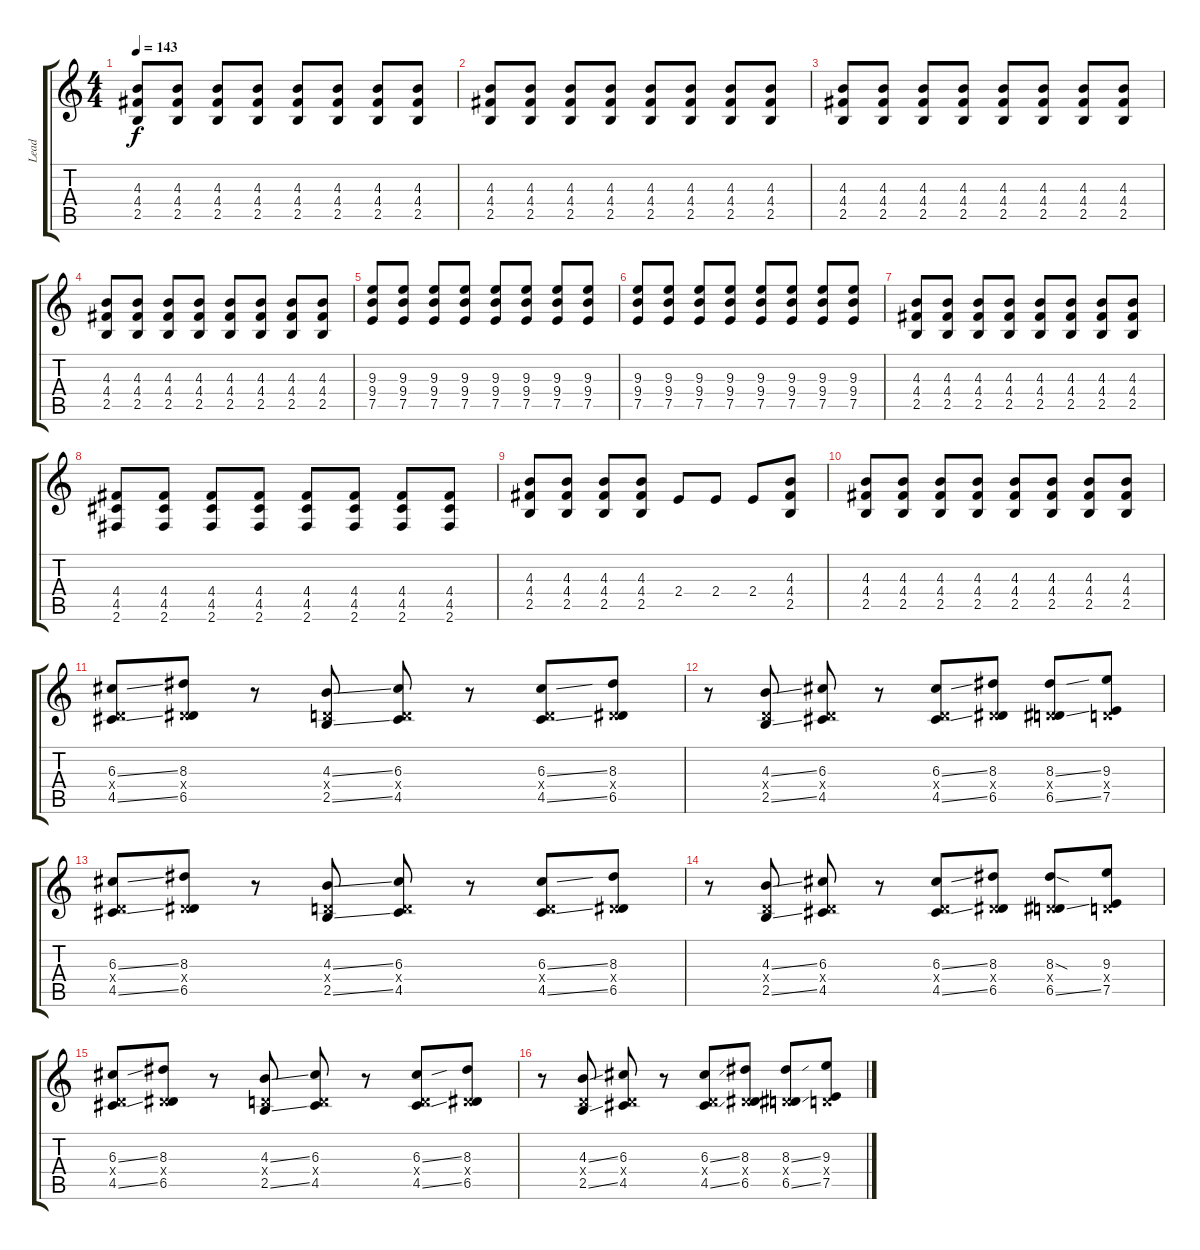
\track ("Lead" "Lead") {instrument distortionguitar}
\staff {score tabs}
\tuning (E4 B3 G3 D3 A2 E2) {hide}
\ts (4 4)
\tempo 143
\clef g2
\ks c
(4.3 4.4 2.5).8{dy f} (4.3 4.4 2.5).8 (4.3 4.4 2.5).8 (4.3 4.4 2.5).8 (4.3 4.4 2.5).8 (4.3 4.4 2.5).8 (4.3 4.4 2.5).8 (4.3 4.4 2.5).8 |
(4.3 4.4 2.5).8 (4.3 4.4 2.5).8 (4.3 4.4 2.5).8 (4.3 4.4 2.5).8 (4.3 4.4 2.5).8 (4.3 4.4 2.5).8 (4.3 4.4 2.5).8 (4.3 4.4 2.5).8 |
(4.3 4.4 2.5).8 (4.3 4.4 2.5).8 (4.3 4.4 2.5).8 (4.3 4.4 2.5).8 (4.3 4.4 2.5).8 (4.3 4.4 2.5).8 (4.3 4.4 2.5).8 (4.3 4.4 2.5).8 |
(4.3 4.4 2.5).8 (4.3 4.4 2.5).8 (4.3 4.4 2.5).8 (4.3 4.4 2.5).8 (4.3 4.4 2.5).8 (4.3 4.4 2.5).8 (4.3 4.4 2.5).8 (4.3 4.4 2.5).8 |
(9.3 9.4 7.5).8 (9.3 9.4 7.5).8 (9.3 9.4 7.5).8 (9.3 9.4 7.5).8 (9.3 9.4 7.5).8 (9.3 9.4 7.5).8 (9.3 9.4 7.5).8 (9.3 9.4 7.5).8 |
(9.3 9.4 7.5).8 (9.3 9.4 7.5).8 (9.3 9.4 7.5).8 (9.3 9.4 7.5).8 (9.3 9.4 7.5).8 (9.3 9.4 7.5).8 (9.3 9.4 7.5).8 (9.3 9.4 7.5).8 |
(4.3 4.4 2.5).8 (4.3 4.4 2.5).8 (4.3 4.4 2.5).8 (4.3 4.4 2.5).8 (4.3 4.4 2.5).8 (4.3 4.4 2.5).8 (4.3 4.4 2.5).8 (4.3 4.4 2.5).8 |
(4.4 4.5 2.6).8 (4.4 4.5 2.6).8 (4.4 4.5 2.6).8 (4.4 4.5 2.6).8 (4.4 4.5 2.6).8 (4.4 4.5 2.6).8 (4.4 4.5 2.6).8 (4.4 4.5 2.6).8 |
(4.3 4.4 2.5).8 (4.3 4.4 2.5).8 (4.3 4.4 2.5).8 (4.3 4.4 2.5).8 2.4.8 2.4.8 2.4.8 (4.3 4.4 2.5).8 |
(4.3 4.4 2.5).8 (4.3 4.4 2.5).8 (4.3 4.4 2.5).8 (4.3 4.4 2.5).8 (4.3 4.4 2.5).8 (4.3 4.4 2.5).8 (4.3 4.4 2.5).8 (4.3 4.4 2.5).8 |
(6.3{ss} 0.4{x} 4.5{ss}).8{volume 16} (8.3 0.4{x} 6.5).8 r.8 (4.3{ss} 0.4{x} 2.5{ss}).8 (6.3 0.4{x} 4.5).8 r.8 (6.3{ss} 0.4{x} 4.5{ss}).8 (8.3 0.4{x} 6.5).8 |
r.8 (4.3{ss} 0.4{x} 2.5{ss}).8 (6.3 0.4{x} 4.5).8 r.8 (6.3{ss} 0.4{x} 4.5{ss}).8 (8.3 0.4{x} 6.5).8 (8.3{ss} 0.4{x} 6.5{ss}).8 (9.3 0.4{x} 7.5).8 |
(6.3{ss} 0.4{x} 4.5{ss}).8{volume 16} (8.3 0.4{x} 6.5).8 r.8 (4.3{ss} 0.4{x} 2.5{ss}).8 (6.3 0.4{x} 4.5).8 r.8 (6.3{ss} 0.4{x} 4.5{ss}).8 (8.3 0.4{x} 6.5).8 |
r.8 (4.3{ss} 0.4{x} 2.5{ss}).8 (6.3 0.4{x} 4.5).8 r.8 (6.3{ss} 0.4{x} 4.5{ss}).8 (8.3 0.4{x} 6.5).8 (8.3{sod} 0.4{x} 6.5{ss}).8 (9.3 0.4{x} 7.5).8 |
(6.3{ss} 0.4{x} 4.5{ss}).8{volume 16} (8.3 0.4{x} 6.5).8 r.8 (4.3{ss} 0.4{x} 2.5{ss}).8 (6.3 0.4{x} 4.5).8 r.8 (6.3{ss} 0.4{x} 4.5{ss}).8 (8.3 0.4{x} 6.5).8 |
r.8 (4.3{ss} 0.4{x} 2.5{ss}).8 (6.3 0.4{x} 4.5).8 r.8 (6.3{ss} 0.4{x} 4.5{ss}).8 (8.3 0.4{x} 6.5).8 (8.3{ss} 0.4{x} 6.5{ss}).8 (9.3 0.4{x} 7.5).8
